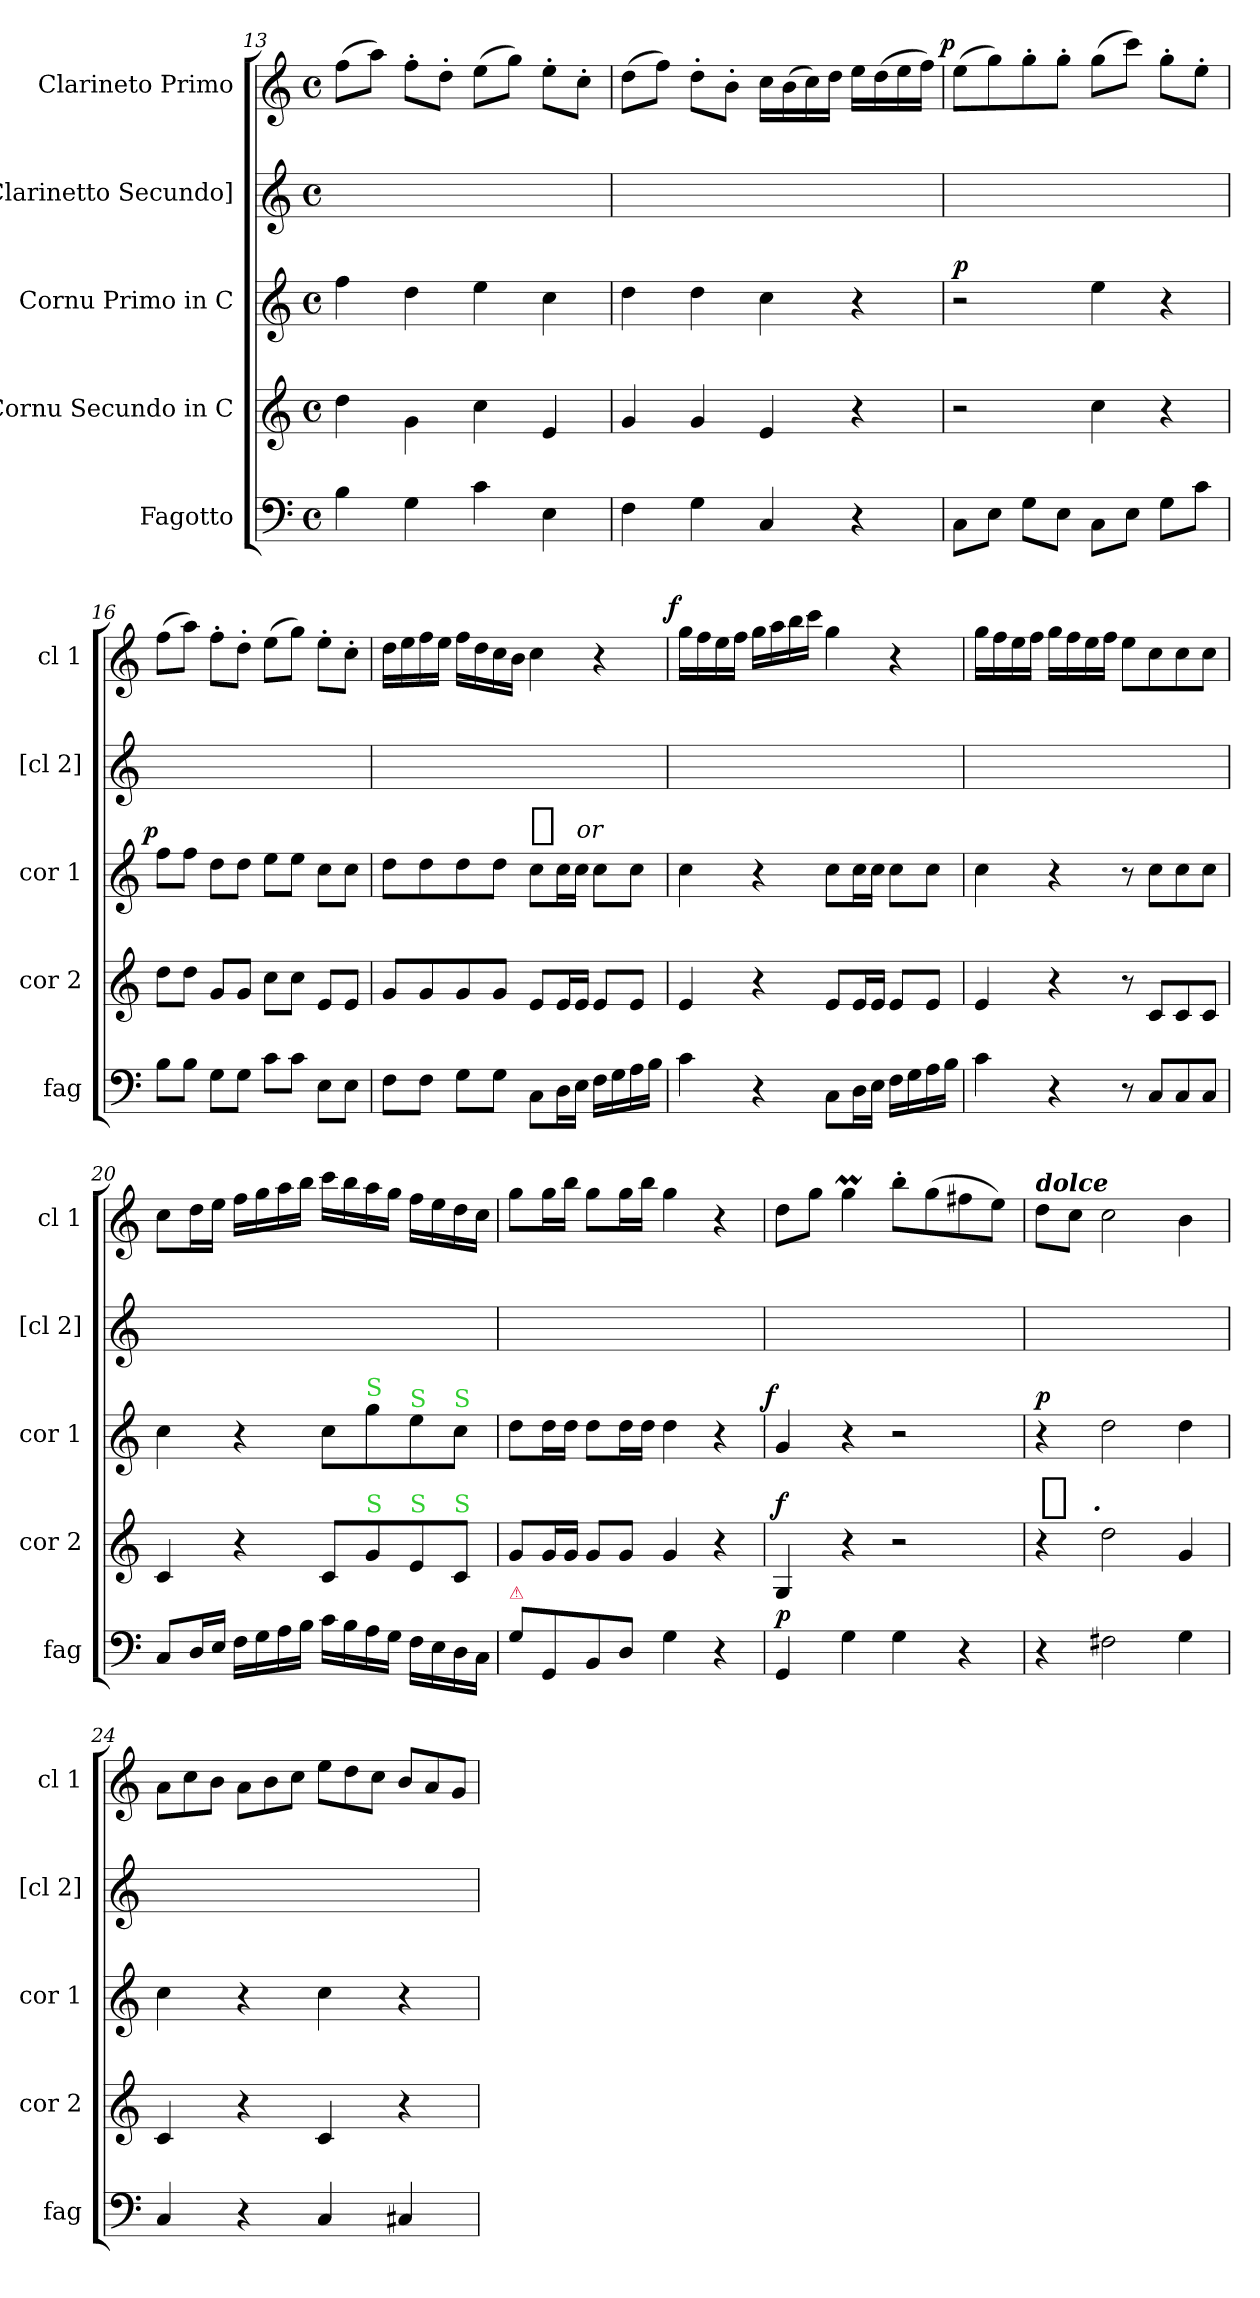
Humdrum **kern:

**kern	**dynam	**kern	**dynam	**kern	**dynam	**kern	**kern	**dynam
*part5	*part5	*part4	*part4	*part3	*part3	*part2	*part1	*part1
*staff5	*staff5	*staff4	*staff4	*staff3	*staff3	*staff2	*staff1	*staff1
*I"Fagotto	*	*I"Cornu Secundo in C	*	*I"Cornu Primo in C	*	*I"[Clarinetto Secundo]	*I"Clarineto Primo	*
*I'fag	*	*I'cor 2	*	*I'cor 1	*	*I'[cl 2]	*I'cl 1	*
*clefF4	*	*clefG2	*	*clefG2	*	*clefG2	*clefG2	*
*k[]	*	*k[]	*	*k[]	*	*k[]	*k[]	*
*M4/4	*	*M4/4	*	*M4/4	*	*M4/4	*M4/4	*
*met(c)	*	*met(c)	*	*met(c)	*	*met(c)	*met(c)	*
=13	=13	=13	=13	=13	=13	=13	=13	=13
4B\	.	4dd\	.	4ff\	.	1ryy	(>8ff\L	.
.	.	.	.	.	.	.	8aa\J)	.
4G\	.	4g\	.	4dd\	.	.	8ff'>\L	.
.	.	.	.	.	.	.	8dd'>\J	.
4c\	.	4cc\	.	4ee\	.	.	(>8ee\L	.
.	.	.	.	.	.	.	8gg\J)	.
4E\	.	4e/	.	4cc\	.	.	8ee'>\L	.
.	.	.	.	.	.	.	8cc'>\J	.
=14	=14	=14	=14	=14	=14	=14	=14	=14
4F\	.	4g/	.	4dd\	.	1ryy	(>8dd\L	.
.	.	.	.	.	.	.	8ff\J)	.
4G\	.	4g/	.	4dd\	.	.	8dd'>\L	.
.	.	.	.	.	.	.	8b'>\J	.
4C/	.	4e/	.	4cc\	.	.	16cc\LL	.
.	.	.	.	.	.	.	(>16b\	.
.	.	.	.	.	.	.	16cc\)	.
.	.	.	.	.	.	.	16dd\JJ	.
4r	.	4r	.	4r	.	.	16ee\LL	.
.	.	.	.	.	.	.	(>16dd\	.
.	.	.	.	.	.	.	16ee\	.
.	.	.	.	.	.	.	16ff\JJ)	.
=15	=15	=15	=15	=15	=15	=15	=15	=15
!	!	!	!	!	!LO:DY:a	!	!	!LO:DY:a:rj
8C\L	.	2r	.	2r	p	1ryy	(>8ee\L	p
8E\J	.	.	.	.	.	.	8gg\)	.
8G\L	.	.	.	.	.	.	8gg'>\	.
8E\J	.	.	.	.	.	.	8gg'>\J	.
8C\L	.	4cc\	.	4ee\	.	.	(>8gg\L	.
8E\J	.	.	.	.	.	.	8ccc\J)	.
8G\L	.	4r	.	4r	.	.	8gg'>\L	.
8c\J	.	.	.	.	.	.	8ee'>\J	.
=16	=16	=16	=16	=16	=16	=16	=16	=16
!	!	!	!	!	!LO:DY:a:rj	!	!	!
8B\L	.	8dd\L	.	8ff\L	p	1ryy	(>8ff\L	.
8B\J	.	8dd\J	.	8ff\J	.	.	8aa\J)	.
8G\L	.	8g/L	.	8dd\L	.	.	8ff'>\L	.
8G\J	.	8g/J	.	8dd\J	.	.	8dd'>\J	.
8c\L	.	8cc\L	.	8ee\L	.	.	(>8ee\L	.
8c\J	.	8cc\J	.	8ee\J	.	.	8gg\J)	.
8E\L	.	8e/L	.	8cc\L	.	.	8ee'>\L	.
8E\J	.	8e/J	.	8cc\J	.	.	8cc'>\J	.
=17	=17	=17	=17	=17	=17	=17	=17	=17
8F\L	.	8g/L	.	8dd\L	.	1ryy	16dd\LL	.
.	.	.	.	.	.	.	16ee\	.
8F\J	.	8g/	.	8dd\	.	.	16ff\	.
.	.	.	.	.	.	.	16ee\JJ	.
8G\L	.	8g/	.	8dd\	.	.	16ff\LL	.
.	.	.	.	.	.	.	16dd\	.
8G\J	.	8g/J	.	8dd\J	.	.	16cc\	.
.	.	.	.	.	.	.	16b\JJ	.
!	!	!	!	!	!LO:DY:a:t=%s or	!	!	!
8C\L	.	8e/L	.	8cc\L	f	.	4cc\	.
16D\L	.	16e/L	.	16cc\L	.	.	.	.
16E\JJ	.	16e/JJ	.	16cc\JJ	.	.	.	.
16F\LL	.	8e/L	.	8cc\L	.	.	4r	.
16G\	.	.	.	.	.	.	.	.
16A\	.	8e/J	.	8cc\J	.	.	.	.
16B\JJ	.	.	.	.	.	.	.	.
=18	=18	=18	=18	=18	=18	=18	=18	=18
!	!	!	!	!	!	!	!	!LO:DY:a:rj
4c\	.	4e/	.	4cc\	.	1ryy	16gg\LL	f
.	.	.	.	.	.	.	16ff\	.
.	.	.	.	.	.	.	16ee\	.
.	.	.	.	.	.	.	16ff\JJ	.
4r	.	4r	.	4r	.	.	16gg\LL	.
.	.	.	.	.	.	.	16aa\	.
.	.	.	.	.	.	.	16bb\	.
.	.	.	.	.	.	.	16ccc\JJ	.
8C\L	.	8e/L	.	8cc\L	.	.	4gg\	.
16D\L	.	16e/L	.	16cc\L	.	.	.	.
16E\JJ	.	16e/JJ	.	16cc\JJ	.	.	.	.
16F\LL	.	8e/L	.	8cc\L	.	.	4r	.
16G\	.	.	.	.	.	.	.	.
16A\	.	8e/J	.	8cc\J	.	.	.	.
16B\JJ	.	.	.	.	.	.	.	.
=19	=19	=19	=19	=19	=19	=19	=19	=19
4c\	.	4e/	.	4cc\	.	1ryy	16gg\LL	.
.	.	.	.	.	.	.	16ff\	.
.	.	.	.	.	.	.	16ee\	.
.	.	.	.	.	.	.	16ff\JJ	.
4r	.	4r	.	4r	.	.	16gg\LL	.
.	.	.	.	.	.	.	16ff\	.
.	.	.	.	.	.	.	16ee\	.
.	.	.	.	.	.	.	16ff\JJ	.
8r	.	8r	.	8r	.	.	8ee\L	.
8C/L	.	8c/L	.	8cc\L	.	.	8cc\	.
8C/	.	8c/	.	8cc\	.	.	8cc\	.
8C/J	.	8c/J	.	8cc\J	.	.	8cc\J	.
=20	=20	=20	=20	=20	=20	=20	=20	=20
8C/L	.	4c/	.	4cc\	.	1ryy	8cc\L	.
16D/L	.	.	.	.	.	.	16dd\L	.
16E/JJ	.	.	.	.	.	.	16ee\JJ	.
16F\LL	.	4r	.	4r	.	.	16ff\LL	.
16G\	.	.	.	.	.	.	16gg\	.
16A\	.	.	.	.	.	.	16aa\	.
16B\JJ	.	.	.	.	.	.	16bb\JJ	.
16c\LL	.	8c/L	.	8cc\L	.	.	16ccc\LL	.
16B\	.	.	.	.	.	.	16bb\	.
!	!	!	!	!LO:TX:a:color=limegreen:t=S	!	!	!	!
!	!	!LO:TX:a:color=limegreen:t=S	!	!	!	!	!	!
16A\	.	8g/	.	8gg\	.	.	16aa\	.
16G\JJ	.	.	.	.	.	.	16gg\JJ	.
!	!	!	!	!LO:TX:a:color=limegreen:t=S	!	!	!	!
!	!	!LO:TX:a:color=limegreen:t=S	!	!	!	!	!	!
16F\LL	.	8e/	.	8ee\	.	.	16ff\LL	.
16E\	.	.	.	.	.	.	16ee\	.
!	!	!	!	!LO:TX:a:color=limegreen:t=S	!	!	!	!
!	!	!LO:TX:a:color=limegreen:t=S	!	!	!	!	!	!
16D\	.	8c/J	.	8cc\J	.	.	16dd\	.
16C\JJ	.	.	.	.	.	.	16cc\JJ	.
=21	=21	=21	=21	=21	=21	=21	=21	=21
!LO:TX:a:color=crimson:t=⚠	!	!	!	!	!	!	!	!
8G\L	.	8g/L	.	8dd\L	.	1ryy	8gg\L	.
8GG/	.	16g/L	.	16dd\L	.	.	16gg\L	.
.	.	16g/JJ	.	16dd\JJ	.	.	16bb\JJ	.
8BB/	.	8g/L	.	8dd\L	.	.	8gg\L	.
8D/J	.	8g/J	.	16dd\L	.	.	16gg\L	.
.	.	.	.	16dd\JJ	.	.	16bb\JJ	.
4G\	.	4g/	.	4dd\	.	.	4gg\	.
4r	.	4r	.	4r	.	.	4r	.
=22	=22	=22	=22	=22	=22	=22	=22	=22
!	!LO:DY:a	!	!LO:DY:a	!	!LO:DY:a:rj	!	!	!
4GG/	p	4G/	f	4g/	f	1ryy	8dd\L	.
.	.	.	.	.	.	.	8gg\J	.
4G\	.	4r	.	4r	.	.	4ggM\	.
4G\	.	2r	.	2r	.	.	8bb'>\L	.
.	.	.	.	.	.	.	(>8gg\	.
4r	.	.	.	.	.	.	8ff#X\	.
.	.	.	.	.	.	.	8ee\J)	.
=23	=23	=23	=23	=23	=23	=23	=23	=23
!	!	!	!	!	!	!	!LO:TX:a:Bi:t=dolce	!
!	!	!	!	!	!LO:DY:a	!	!	!
4r	.	4r	.	4r	p	1ryy	8dd\L	.
.	.	.	.	.	.	.	8cc\J	.
!	!	!	!LO:DY:a:rj:t=%s .	!	!	!	!	!
2F#X\	.	2dd\	p	2dd\	.	.	2cc\	.
4G\	.	4g/	.	4dd\	.	.	4b\	.
=24	=24	=24	=24	=24	=24	=24	=24	=24
*	*	*	*	*	*	*	*Xtuplet	*
4C/	.	4c/	.	4cc\	.	1ryy	12a\L	.
.	.	.	.	.	.	.	12cc\	.
.	.	.	.	.	.	.	12b\J	.
4r	.	4r	.	4r	.	.	12a\L	.
.	.	.	.	.	.	.	12b\	.
.	.	.	.	.	.	.	12cc\J	.
4C/	.	4c/	.	4cc\	.	.	12ee\L	.
.	.	.	.	.	.	.	12dd\	.
.	.	.	.	.	.	.	12cc\J	.
4C#X/	.	4r	.	4r	.	.	12b/L	.
.	.	.	.	.	.	.	12a/	.
.	.	.	.	.	.	.	12g/J	.
=	=	=	=	=	=	=	=	=
*-	*-	*-	*-	*-	*-	*-	*-	*-
